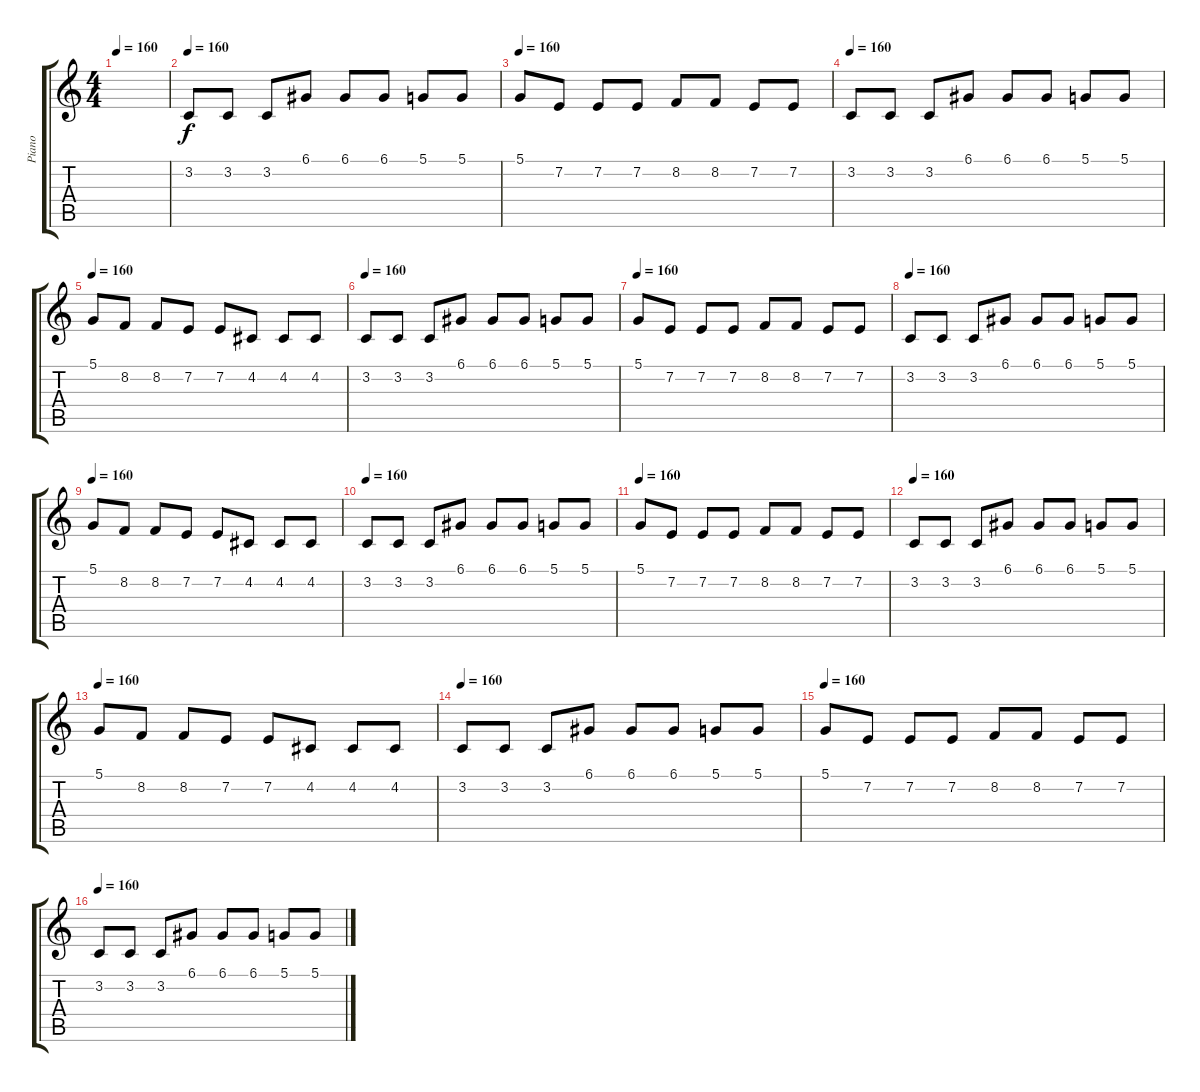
\track ("Piano" "Piano") {instrument acousticgrandpiano}
\staff {score tabs}
\tuning (D4 A3 F3 C3 G2 C2) {hide}
\ts (4 4)
\tempo 160
\clef g2
\ks c
|
\tempo 160
3.2.8{volume 13 balance 11 instrument overdrivenguitar} 3.2.8 3.2.8 6.1.8 6.1.8 6.1.8 5.1.8 5.1.8 |
\tempo 160
5.1.8 7.2.8 7.2.8 7.2.8 8.2.8 8.2.8 7.2.8 7.2.8 |
\tempo 160
3.2.8 3.2.8 3.2.8 6.1.8 6.1.8 6.1.8 5.1.8 5.1.8 |
\tempo 160
5.1.8 8.2.8 8.2.8 7.2.8 7.2.8 4.2.8 4.2.8 4.2.8 |
\tempo 160
3.2.8{volume 13 balance 11 instrument overdrivenguitar} 3.2.8 3.2.8 6.1.8 6.1.8 6.1.8 5.1.8 5.1.8 |
\tempo 160
5.1.8 7.2.8 7.2.8 7.2.8 8.2.8 8.2.8 7.2.8 7.2.8 |
\tempo 160
3.2.8 3.2.8 3.2.8 6.1.8 6.1.8 6.1.8 5.1.8 5.1.8 |
\tempo 160
5.1.8 8.2.8 8.2.8 7.2.8 7.2.8 4.2.8 4.2.8 4.2.8 |
\tempo 160
3.2.8{volume 13 balance 11 instrument overdrivenguitar} 3.2.8 3.2.8 6.1.8 6.1.8 6.1.8 5.1.8 5.1.8 |
\tempo 160
5.1.8 7.2.8 7.2.8 7.2.8 8.2.8 8.2.8 7.2.8 7.2.8 |
\tempo 160
3.2.8 3.2.8 3.2.8 6.1.8 6.1.8 6.1.8 5.1.8 5.1.8 |
\tempo 160
5.1.8 8.2.8 8.2.8 7.2.8 7.2.8 4.2.8 4.2.8 4.2.8 |
\tempo 160
3.2.8{volume 13 balance 11 instrument overdrivenguitar} 3.2.8 3.2.8 6.1.8 6.1.8 6.1.8 5.1.8 5.1.8 |
\tempo 160
5.1.8 7.2.8 7.2.8 7.2.8 8.2.8 8.2.8 7.2.8 7.2.8 |
\tempo 160
3.2.8 3.2.8 3.2.8 6.1.8 6.1.8 6.1.8 5.1.8 5.1.8
